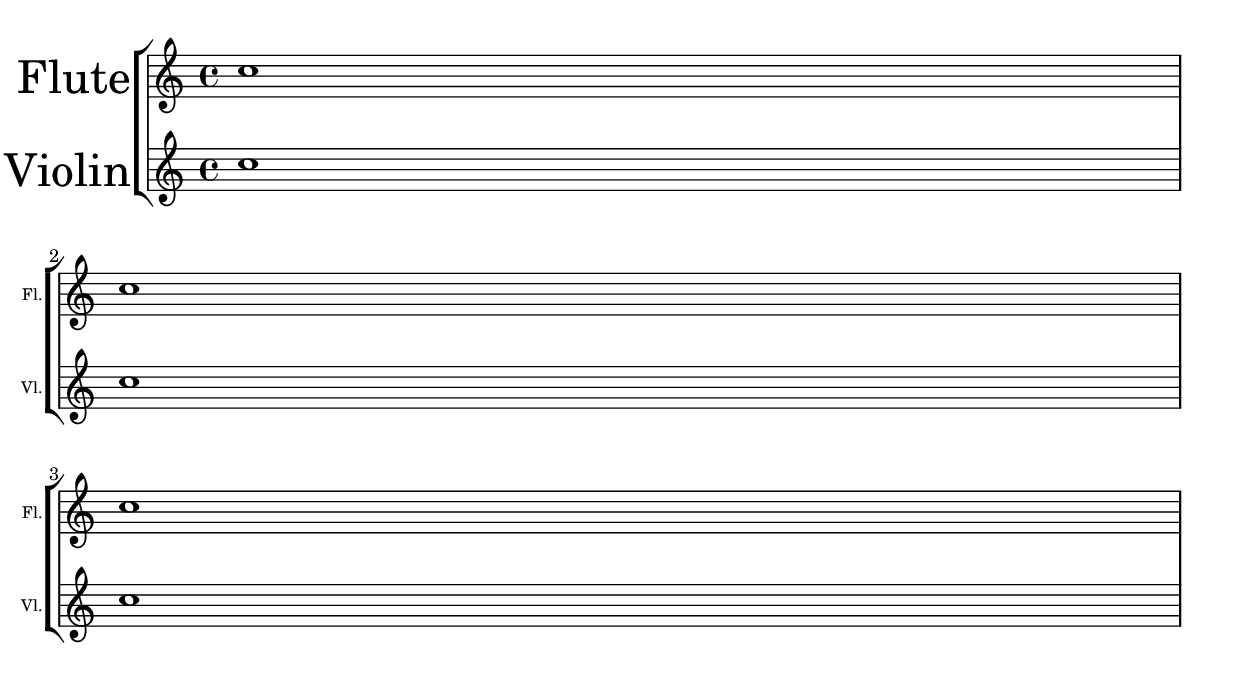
%% DO NOT EDIT this file manually; it was automatically
%% generated from the LilyPond Snippet Repository
%% (http://lsr.di.unimi.it).
%%
%% Make any changes in the LSR itself, or in
%% `Documentation/snippets/new/`, then run
%% `scripts/auxiliar/makelsr.pl`.
%%
%% This file is in the public domain.

\version "2.24.0"

\header {
  lsrtags = "editorial-annotations"

  texidoc = "
Choose different font sizes for instrumentName and shortInstrumentName
as a context override.
"

  doctitle = "Different font size settings for instrumentName and shortInstrumentName"
} % begin verbatim


InstrumentNameFontSize =
#(define-music-function (font-size-pair)(pair?)
"Sets the @code{font-size} of @code{InstrumentName}.
The font-size for the initial @code{instrumentName} is taken from the first
value in @var{font-size-pair}.  @code{shortInstrumentName} will get the second
value of @var{font-size-pair}.
"

;; This code could be changed/extended to set different values for each
;; occurance of `shortInstrumentName'

#{
  \override InstrumentName.after-line-breaking =
    #(lambda (grob)
       (let* ((orig (ly:grob-original grob))
              (siblings (if (ly:grob? orig)
                            (ly:spanner-broken-into orig)
                            '())))
         (if (pair? siblings)
             (begin
               (ly:grob-set-property!
                 (car siblings)
                 'font-size
                 (car font-size-pair))
               (for-each
                 (lambda (g)
                   (ly:grob-set-property! g 'font-size (cdr font-size-pair)))
                 (cdr siblings))))))
#})

\layout {
  \context {
    \Staff
    \InstrumentNameFontSize #'(6 . -3)
  }
}

\new StaffGroup <<
  \new Staff
     \with {
       instrumentName = "Flute"
       shortInstrumentName = "Fl."
     }
     { c''1 \break c'' \break c'' }
  \new Staff
   \with {
     instrumentName = "Violin"
     shortInstrumentName = "Vl."
   }
   { c''1 \break c'' \break c'' }
>>
